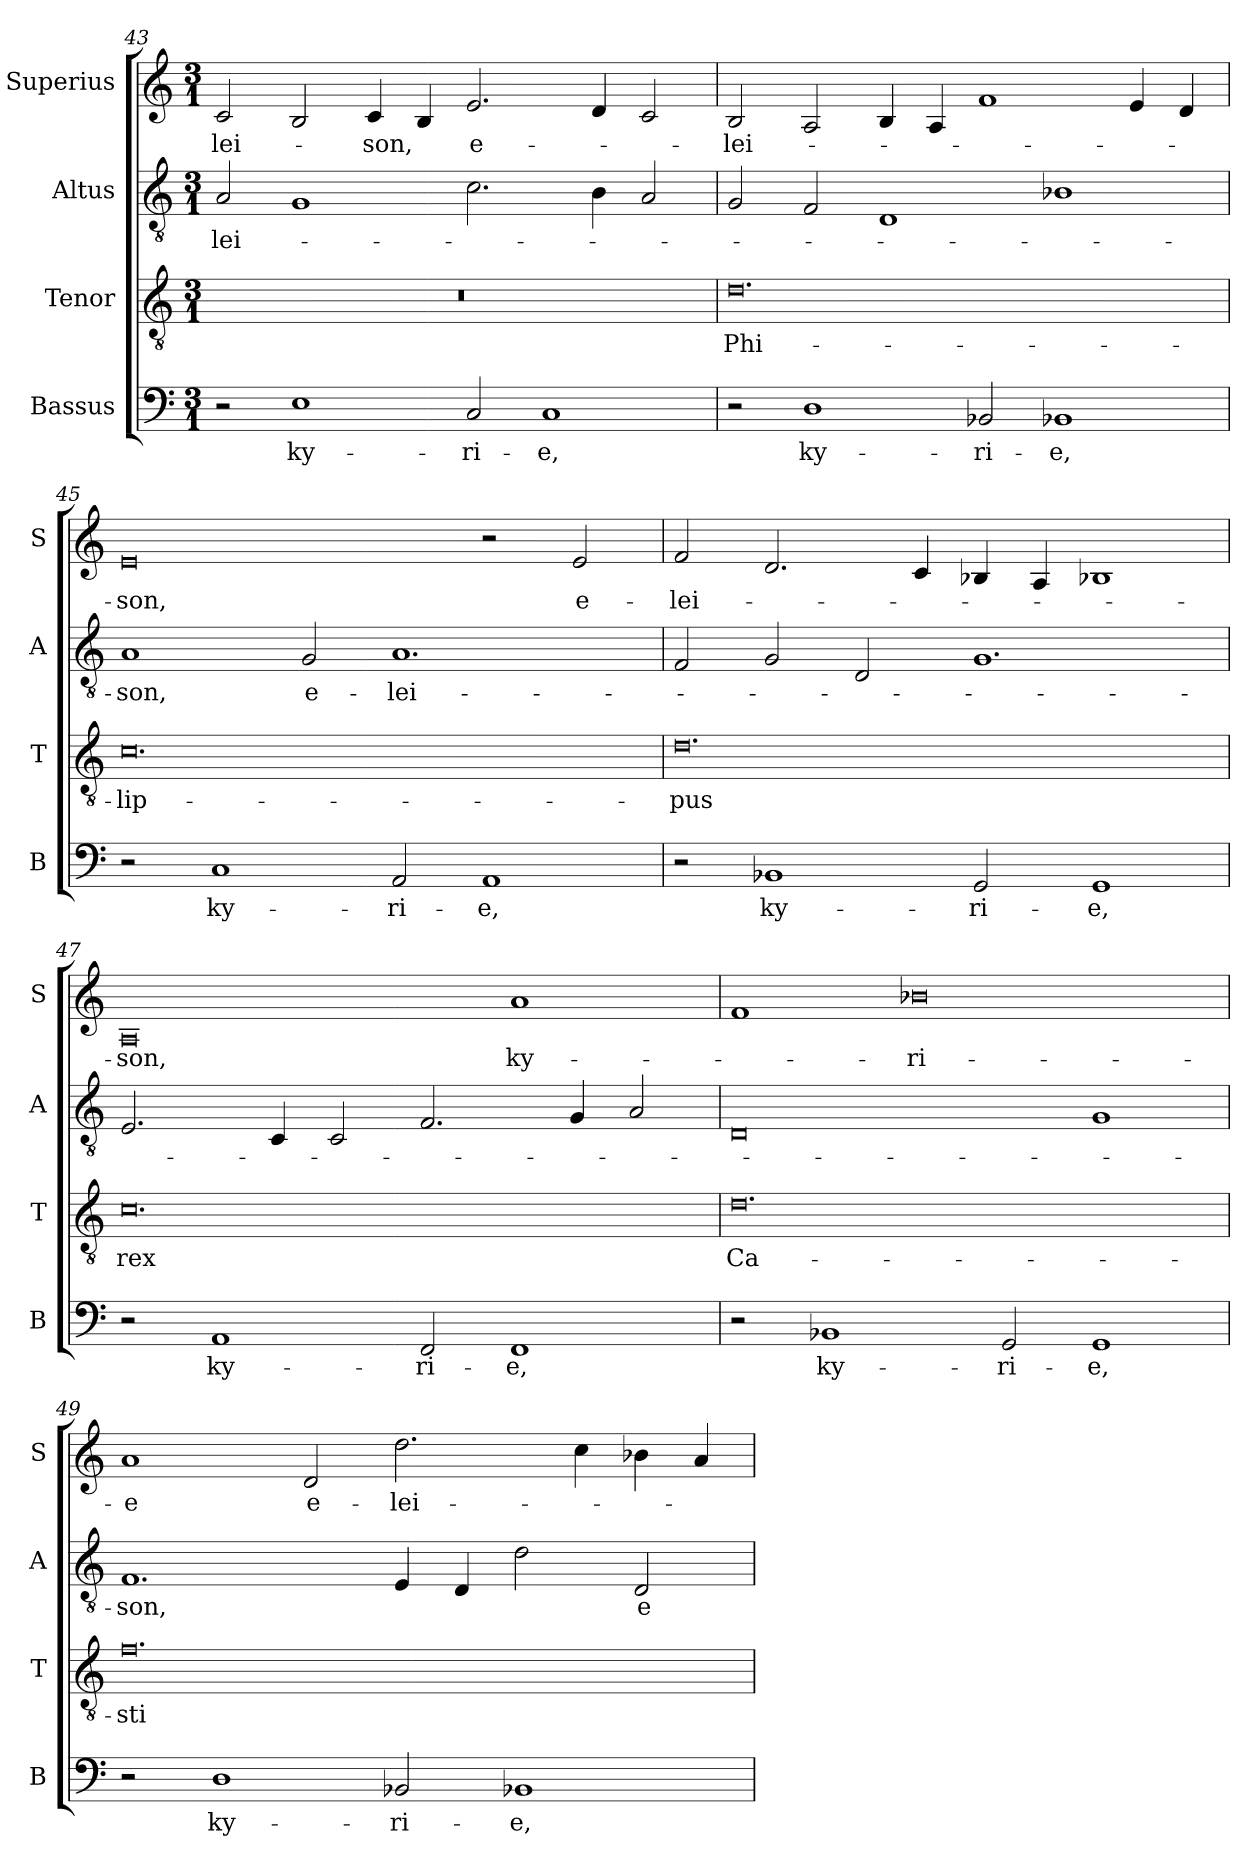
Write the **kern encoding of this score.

**kern	**text	**kern	**text	**kern	**text	**kern	**text
*part4	*part4	*part3	*part3	*part2	*part2	*part1	*part1
*staff4	*staff4	*staff3	*staff3	*staff2	*staff2	*staff1	*staff1
*I"Bassus	*	*I"Tenor	*	*I"Altus	*	*I"Superius	*
*I'B	*	*I'T	*	*I'A	*	*I'S	*
*clefF4	*	*clefGv2	*	*clefGv2	*	*clefG2	*
*k[]	*	*k[]	*	*k[]	*	*k[]	*
*M3/1	*	*M3/1	*	*M3/1	*	*M3/1	*
=43	=43	=43	=43	=43	=43	=43	=43
2r	.	0.r	.	2A/	-lei-	2c/	-lei-
1E	ky-	.	.	1G	.	2B/	.
.	.	.	.	.	.	4c/	-son,
.	.	.	.	.	.	4B/	.
2C/	-ri-	.	.	2.c\	.	2.e/	e-
1C	-e,	.	.	.	.	.	.
.	.	.	.	4B\	.	4d/	.
.	.	.	.	2A/	.	2c/	.
=44	=44	=44	=44	=44	=44	=44	=44
2r	.	0.d	Phi-	2G/	.	2B/	-lei-
1D	ky-	.	.	2F/	.	2A/	.
.	.	.	.	1D	.	4B/	.
.	.	.	.	.	.	4A/	.
2BB-X/	-ri-	.	.	.	.	1f	.
1BB-X	-e,	.	.	1B-X	.	.	.
.	.	.	.	.	.	4e/	.
.	.	.	.	.	.	4d/	.
=45	=45	=45	=45	=45	=45	=45	=45
2r	.	0.c	-lip-	1A	-son,	0e	-son,
1C	ky-	.	.	.	.	.	.
.	.	.	.	2G/	e-	.	.
2AA/	-ri-	.	.	1.A	-lei-	.	.
1AA	-e,	.	.	.	.	2r	.
.	.	.	.	.	.	2e/	e-
=46	=46	=46	=46	=46	=46	=46	=46
2r	.	0.d	-pus	2F/	.	2f/	-lei-
1BB-X	ky-	.	.	2G/	.	2.d/	.
.	.	.	.	2D/	.	.	.
.	.	.	.	.	.	4c/	.
2GG/	-ri-	.	.	1.G	.	4B-X/	.
.	.	.	.	.	.	4A/	.
1GG	-e,	.	.	.	.	1B-X	.
=47	=47	=47	=47	=47	=47	=47	=47
2r	.	0.c	rex	2.E/	.	0A	-son,
1AA	ky-	.	.	.	.	.	.
.	.	.	.	4C/	.	.	.
.	.	.	.	2C/	.	.	.
2FF/	-ri-	.	.	2.F/	.	.	.
1FF	-e,	.	.	.	.	1a	ky-
.	.	.	.	4G/	.	.	.
.	.	.	.	2A/	.	.	.
=48	=48	=48	=48	=48	=48	=48	=48
2r	.	0.d	Ca-	0D	.	1f	.
1BB-X	ky-	.	.	.	.	.	.
.	.	.	.	.	.	0b-X	-ri-
2GG/	-ri-	.	.	.	.	.	.
1GG	-e,	.	.	1G	.	.	.
=49	=49	=49	=49	=49	=49	=49	=49
2r	.	0.f	-sti-	1.F	-son,	1a	-e
1D	ky-	.	.	.	.	.	.
.	.	.	.	.	.	2d/	e-
2BB-X/	-ri-	.	.	4E/	.	2.dd\	-lei-
.	.	.	.	4D/	.	.	.
1BB-X	-e,	.	.	2d\	.	.	.
.	.	.	.	.	.	4cc\	.
.	.	.	.	2D/	e-	4b-X\	.
.	.	.	.	.	.	4a/	.
=	=	=	=	=	=	=	=
*-	*-	*-	*-	*-	*-	*-	*-
